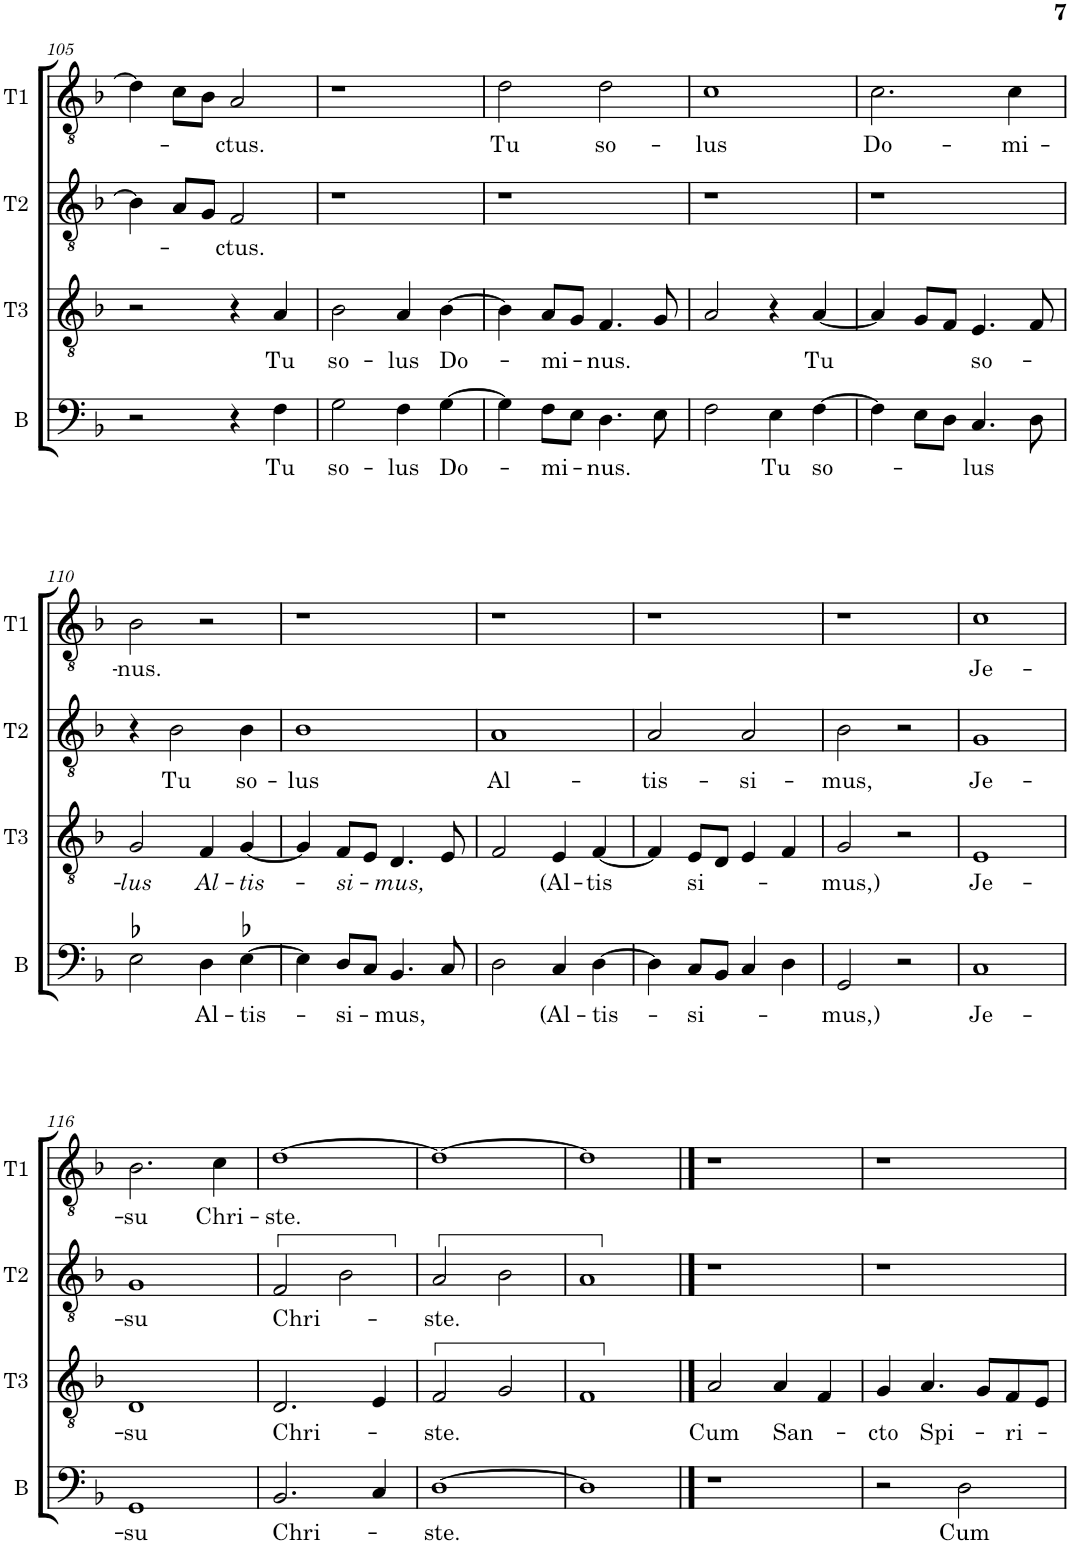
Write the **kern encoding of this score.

**kern	**text	**kern	**text	**kern	**text	**kern	**text
*part4	*part4	*part3	*part3	*part2	*part2	*part1	*part1
*staff4	*staff4	*staff3	*staff3	*staff2	*staff2	*staff1	*staff1
*I"B	*	*I"T3	*	*I"T2	*	*I"T1	*
*I'B	*	*I'T3	*	*I'T2	*	*I'T1	*
!!LO:PB:g=z
*clefF4	*	*clefGv2	*	*clefGv2	*	*clefGv2	*
*k[b-]	*	*k[b-]	*	*k[b-]	*	*k[b-]	*
*M2/2	*	*M2/2	*	*M2/2	*	*M2/2	*
*met(c|)	*	*met(c|)	*	*met(c|)	*	*met(c|)	*
=105	=105	=105	=105	=105	=105	=105	=105
2r	.	2r	.	4B-\]	.	4d\]	.
.	.	.	.	8A/L	.	8c\L	.
.	.	.	.	8G/J	.	8B-\J	.
!	!	!	!	!	!LO:LY:b	!	!LO:LY:b
4r	.	4r	.	2F/	-ctus.	2A/	-ctus.
!	!LO:LY:b	!	!LO:LY:b	!	!	!	!
4F\	Tu	4A/	Tu	.	.	.	.
=106	=106	=106	=106	=106	=106	=106	=106
!	!LO:LY:b	!	!LO:LY:b	!	!	!	!
2G\	so-	2B-\	so-	1r	.	1r	.
!	!LO:LY:b	!	!LO:LY:b	!	!	!	!
4F\	-lus	4A/	-lus	.	.	.	.
!	!LO:LY:b	!	!LO:LY:b	!	!	!	!
[4G\	Do-	[4B-\	Do-	.	.	.	.
=107	=107	=107	=107	=107	=107	=107	=107
!	!	!	!	!	!	!	!LO:LY:b
4G\]	.	4B-\]	.	1r	.	2d\	Tu
!	!LO:LY:b	!	!LO:LY:b	!	!	!	!
8F\L	-mi-	8A/L	-mi-	.	.	.	.
8E\J	.	8G/J	.	.	.	.	.
!	!LO:LY:b	!	!LO:LY:b	!	!	!	!LO:LY:b
4.D\	-nus.	4.F/	-nus.	.	.	2d\	so-
8E\	.	8G/	.	.	.	.	.
=108	=108	=108	=108	=108	=108	=108	=108
!	!	!	!	!	!	!	!LO:LY:b
2F\	.	2A/	.	1r	.	1c	-lus
!	!LO:LY:b	!	!	!	!	!	!
4E\	Tu	4r	.	.	.	.	.
!	!LO:LY:b	!	!LO:LY:b	!	!	!	!
[4F\	so-	[4A/	Tu	.	.	.	.
=109	=109	=109	=109	=109	=109	=109	=109
!	!	!	!	!	!	!	!LO:LY:b
4F\]	.	4A/]	.	1r	.	2.c\	Do-
8E\L	.	8G/L	.	.	.	.	.
8D\J	.	8F/J	.	.	.	.	.
!	!LO:LY:b	!	!LO:LY:b	!	!	!	!
4.C/	-lus	4.E/	so-	.	.	.	.
!	!	!	!	!	!	!	!LO:LY:b
.	.	.	.	.	.	4c\	-mi-
8D\	.	8F/	.	.	.	.	.
!!LO:LB:g=z
=110	=110	=110	=110	=110	=110	=110	=110
!	!	!	!LO:LY:b	!	!	!	!LO:LY:b
2E-X\	.	2G/	-lus	4r	.	2B-\	-nus.
!	!	!	!	!	!LO:LY:b	!	!
.	.	.	.	2B-\	Tu	.	.
!	!LO:LY:b	!	!LO:LY:b	!	!	!	!
4D\	Al-	4F/	Al-	.	.	2r	.
!	!LO:LY:b	!	!LO:LY:b	!	!LO:LY:b	!	!
[4E-X\	-tis-	[4G/	-tis-	4B-\	so-	.	.
=111	=111	=111	=111	=111	=111	=111	=111
!	!	!	!	!	!LO:LY:b	!	!
4E-\]	.	4G/]	.	1B-	-lus	1r	.
!	!LO:LY:b	!	!LO:LY:b	!	!	!	!
8D/L	-si-	8F/L	-si-	.	.	.	.
8C/J	.	8E/J	.	.	.	.	.
!	!LO:LY:b	!	!LO:LY:b	!	!	!	!
4.BB-/	-mus,	4.D/	-mus,	.	.	.	.
8C/	.	8E/	.	.	.	.	.
=112	=112	=112	=112	=112	=112	=112	=112
!	!	!	!	!	!LO:LY:b	!	!
2D\	.	2F/	.	1A	Al-	1r	.
!	!LO:LY:b	!	!LO:LY:b	!	!	!	!
4C/	(Al-	4E/	(Al-	.	.	.	.
!	!LO:LY:b	!	!LO:LY:b	!	!	!	!
[4D\	-tis-	[4F/	-tis	.	.	.	.
=113	=113	=113	=113	=113	=113	=113	=113
!	!	!	!	!	!LO:LY:b	!	!
4D\]	.	4F/]	.	2A/	-tis-	1r	.
!	!LO:LY:b	!	!LO:LY:b	!	!	!	!
8C/L	-si-	8E/L	si-	.	.	.	.
8BB-/J	.	8D/J	.	.	.	.	.
!	!	!	!	!	!LO:LY:b	!	!
4C/	.	4E/	.	2A/	-si-	.	.
4D\	.	4F/	.	.	.	.	.
=114	=114	=114	=114	=114	=114	=114	=114
!	!LO:LY:b	!	!LO:LY:b	!	!LO:LY:b	!	!
2GG/	-mus,)	2G/	-mus,)	2B-\	-mus,	1r	.
2r	.	2r	.	2r	.	.	.
=115	=115	=115	=115	=115	=115	=115	=115
!	!LO:LY:b	!	!LO:LY:b	!	!LO:LY:b	!	!LO:LY:b
1C	Je-	1E	Je-	1G	Je-	1c	Je-
!!LO:LB:g=z
=116	=116	=116	=116	=116	=116	=116	=116
!	!LO:LY:b	!	!LO:LY:b	!	!LO:LY:b	!	!LO:LY:b
1GG	-su	1D	-su	1G	-su	2.B-\	-su
!	!	!	!	!	!	!	!LO:LY:b
.	.	.	.	.	.	4c\	Chri-
=117	=117	=117	=117	=117	=117	=117	=117
!	!LO:LY:b	!	!LO:LY:b	!	!LO:LY:b	!	!LO:LY:b
2.BB-/	Chri-	2.D/	Chri-	2F/	Chri-	[1d	-ste.
.	.	.	.	2B-\	.	.	.
4C/	.	4E/	.	.	.	.	.
=118	=118	=118	=118	=118	=118	=118	=118
!	!LO:LY:b	!	!LO:LY:b	!	!LO:LY:b	!	!
[1D	-ste.	2F/	-ste.	2A/	-ste.	1d_	.
.	.	2G/	.	2B-\	.	.	.
=119	=119	=119	=119	=119	=119	=119	=119
1D]	.	1F	.	1A	.	1d]	.
==120	==120	==120	==120	==120	==120	==120	==120
!	!	!	!LO:LY:b	!	!	!	!
1r	.	2A/	Cum	1r	.	1r	.
!	!	!	!LO:LY:b	!	!	!	!
.	.	4A/	San-	.	.	.	.
.	.	4F/	.	.	.	.	.
=121	=121	=121	=121	=121	=121	=121	=121
!	!	!	!LO:LY:b	!	!	!	!
2r	.	4G/	-cto	1r	.	1r	.
!	!	!	!LO:LY:b	!	!	!	!
.	.	4.A/	Spi-	.	.	.	.
!	!LO:LY:b	!	!	!	!	!	!
2D\	Cum	.	.	.	.	.	.
.	.	8G/L	.	.	.	.	.
!	!	!	!LO:LY:b	!	!	!	!
.	.	8F/	-ri-	.	.	.	.
.	.	8E/J	.	.	.	.	.
=	=	=	=	=	=	=	=
*-	*-	*-	*-	*-	*-	*-	*-
